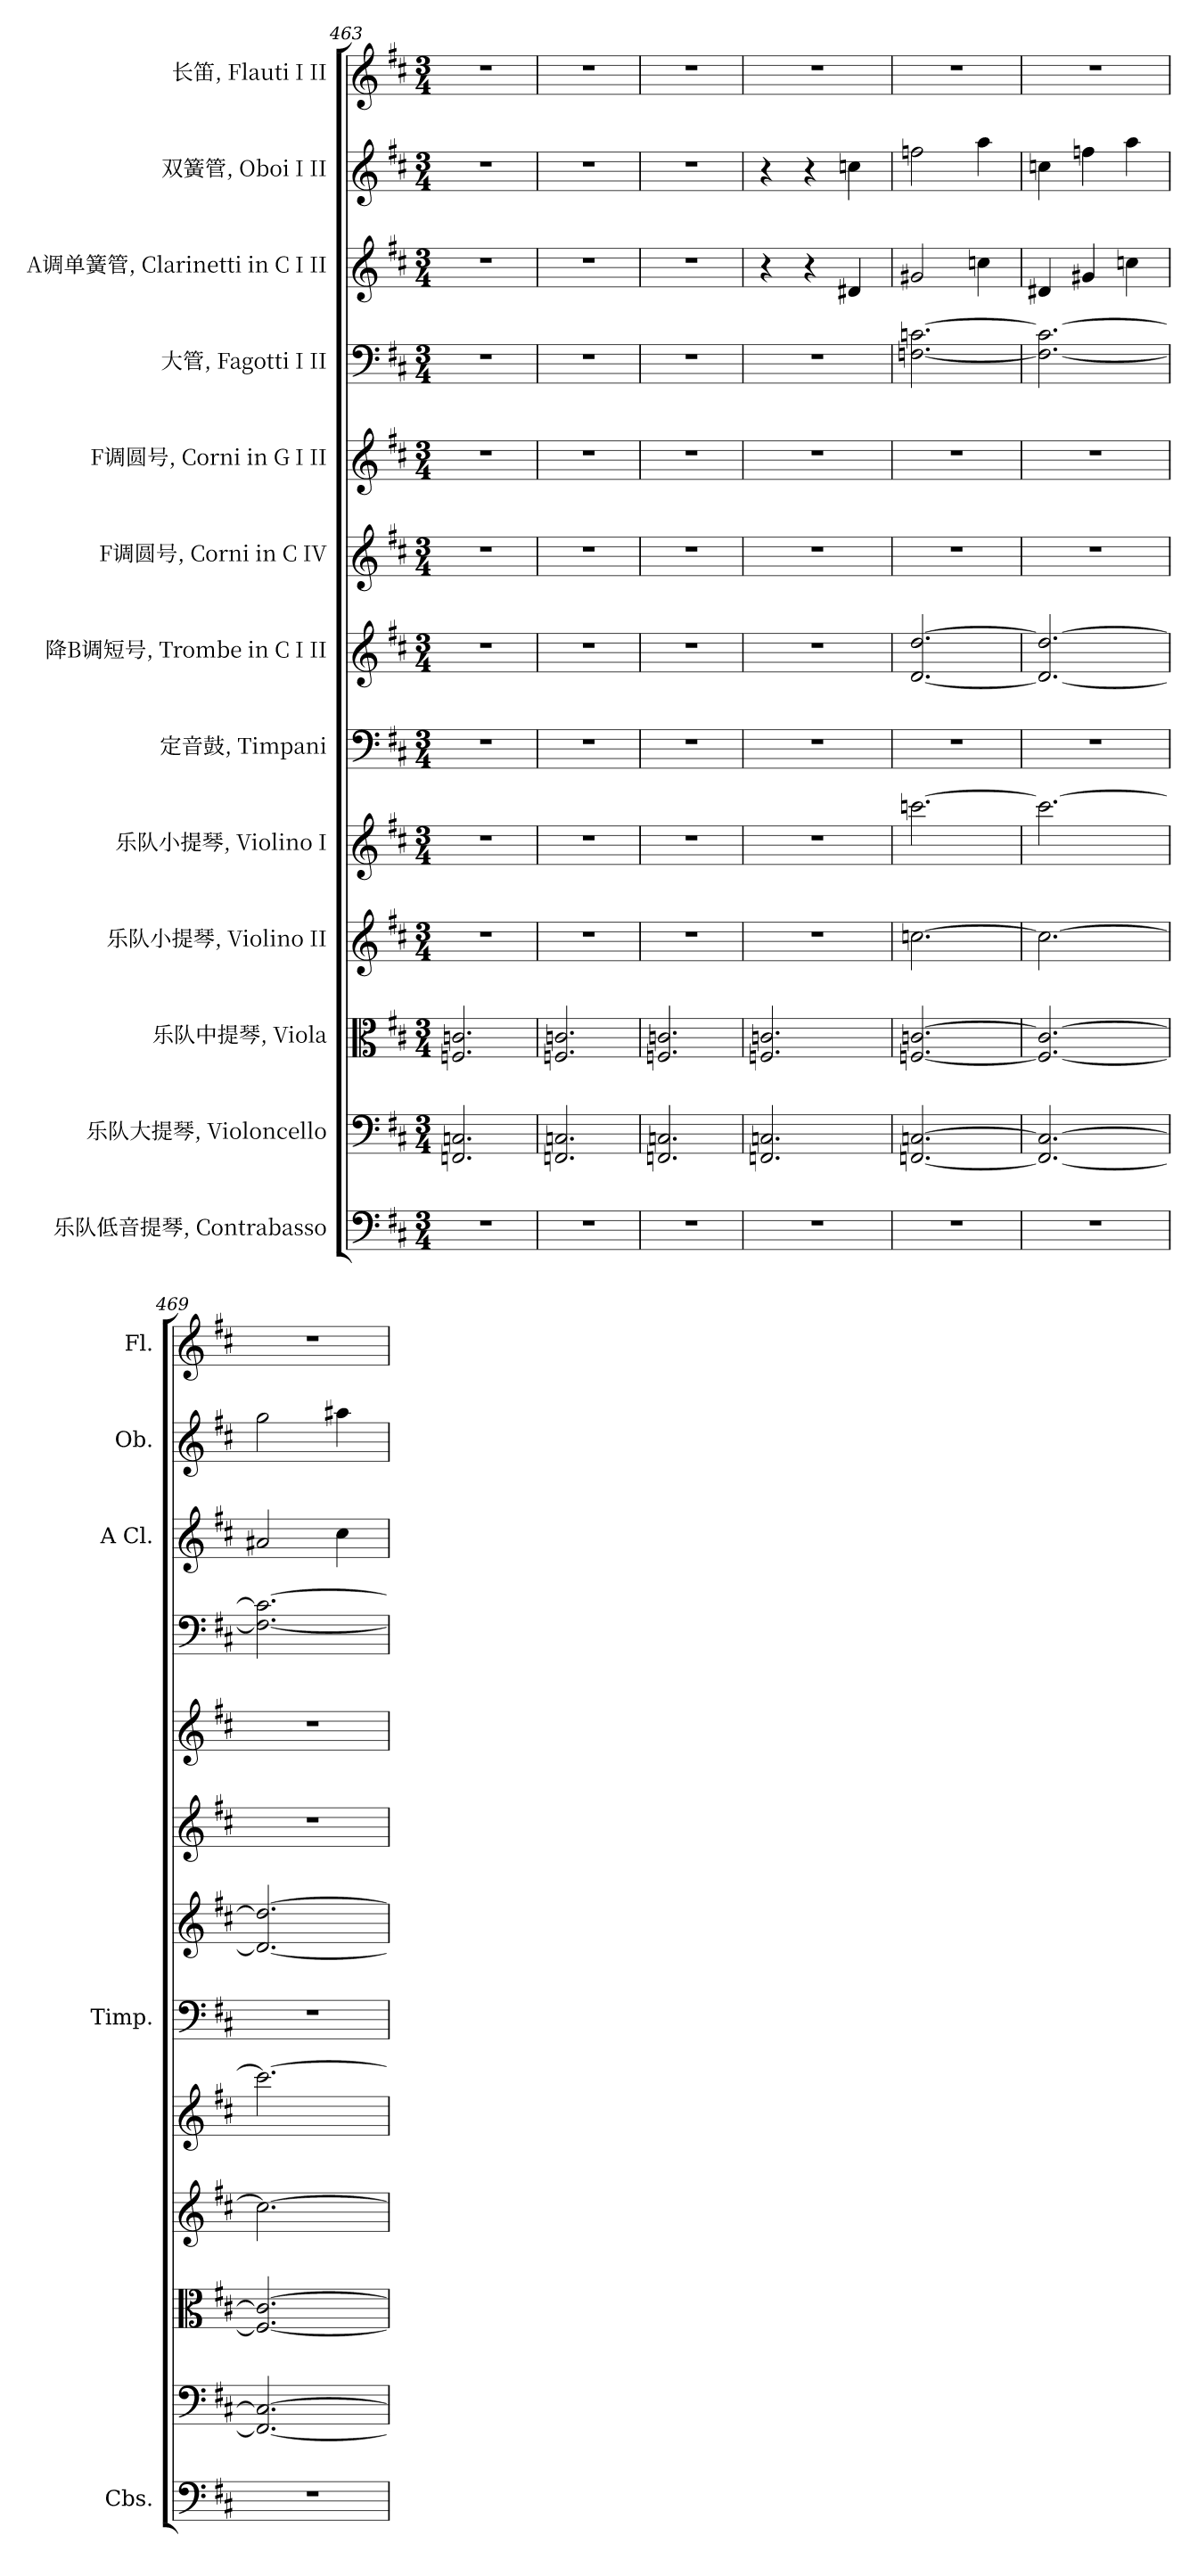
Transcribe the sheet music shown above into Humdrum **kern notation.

**kern	**kern	**kern	**kern	**kern	**kern	**kern	**kern	**kern	**kern	**kern	**kern	**kern
*part13	*part12	*part11	*part10	*part9	*part8	*part7	*part6	*part5	*part4	*part3	*part2	*part1
*staff13	*staff12	*staff11	*staff10	*staff9	*staff8	*staff7	*staff6	*staff5	*staff4	*staff3	*staff2	*staff1
*I"乐队低音提琴, Contrabasso	*I"乐队大提琴, Violoncello	*I"乐队中提琴, Viola	*I"乐队小提琴, Violino II	*I"乐队小提琴, Violino I	*I"定音鼓, Timpani	*I"降B调短号, Trombe in C I II	*I"F调圆号, Corni in C IV	*I"F调圆号, Corni in G I II	*I"大管, Fagotti I II	*I"A调单簧管, Clarinetti in C I II	*I"双簧管, Oboi I II	*I"长笛, Flauti I II
*I'Cbs.	*	*	*	*	*I'Timp.	*	*	*	*	*I'A Cl.	*I'Ob.	*I'Fl.
*clefF4	*clefF4	*clefC3	*clefG2	*clefG2	*clefF4	*clefG2	*clefG2	*clefG2	*clefF4	*clefG2	*clefG2	*clefG2
*ITrd7c12	*	*	*	*	*	*ITrd1c2	*ITrd4c7	*ITrd4c7	*	*ITrd2c3	*	*
*k[f#c#]	*k[f#c#]	*k[f#c#]	*k[f#c#]	*k[f#c#]	*k[f#c#]	*k[]	*k[f#]	*k[f#]	*k[f#c#]	*k[f#c#g#d#a#]	*k[f#c#]	*k[f#c#]
*M3/4	*M3/4	*M3/4	*M3/4	*M3/4	*M3/4	*M3/4	*M3/4	*M3/4	*M3/4	*M3/4	*M3/4	*M3/4
*MM328	*MM328	*MM328	*MM328	*MM328	*MM328	*MM328	*MM328	*MM328	*MM328	*MM328	*MM328	*MM328
=463	=463	=463	=463	=463	=463	=463	=463	=463	=463	=463	=463	=463
2.r	2.FFn/ 2.Cn/	2.Fn/ 2.cn/	2.r	2.r	2.r	2.r	2.r	2.r	2.r	2.r	2.r	2.r
=464	=464	=464	=464	=464	=464	=464	=464	=464	=464	=464	=464	=464
*	*	*	*	*	*	*	*	*	*	*	*	*MM328
2.r	2.FFn/ 2.Cn/	2.Fn/ 2.cn/	2.r	2.r	2.r	2.r	2.r	2.r	2.r	2.r	2.r	2.r
=465	=465	=465	=465	=465	=465	=465	=465	=465	=465	=465	=465	=465
*	*	*	*	*	*	*	*	*	*	*	*	*MM328
2.r	2.FFn/ 2.Cn/	2.Fn/ 2.cn/	2.r	2.r	2.r	2.r	2.r	2.r	2.r	2.r	2.r	2.r
=466	=466	=466	=466	=466	=466	=466	=466	=466	=466	=466	=466	=466
*	*	*	*	*	*	*	*	*	*	*	*	*MM328
2.r	2.FFn/ 2.Cn/	2.Fn/ 2.cn/	2.r	2.r	2.r	2.r	2.r	2.r	2.r	4r	4r	2.r
.	.	.	.	.	.	.	.	.	.	4r	4r	.
.	.	.	.	.	.	.	.	.	.	4B#X/	4ccn\	.
=467	=467	=467	=467	=467	=467	=467	=467	=467	=467	=467	=467	=467
*	*	*	*	*	*	*	*	*	*	*	*	*MM328
2.r	[2.FFn/ [2.Cn/	[2.Fn/ [2.cn/	[2.ccn\	[2.cccn\	2.r	[2.c/ [2.cc/	2.r	2.r	[2.Fn\ [2.cn\	2e#X/	2ffn\	2.r
.	.	.	.	.	.	.	.	.	.	4an\	4aa\	.
=468	=468	=468	=468	=468	=468	=468	=468	=468	=468	=468	=468	=468
*	*	*	*	*	*	*	*	*	*	*	*	*MM328
2.r	2.FF/_ 2.C/_	2.F/_ 2.c/_	2.cc\_	2.ccc\_	2.r	2.c/_ 2.cc/_	2.r	2.r	2.F\_ 2.c\_	4B#X/	4ccn\	2.r
.	.	.	.	.	.	.	.	.	.	4e#X/	4ffn\	.
.	.	.	.	.	.	.	.	.	.	4an\	4aa\	.
=469	=469	=469	=469	=469	=469	=469	=469	=469	=469	=469	=469	=469
*	*	*	*	*	*	*	*	*	*	*	*	*MM328
2.r	2.FF/_ 2.C/_	2.F/_ 2.c/_	2.cc\_	2.ccc\_	2.r	2.c/_ 2.cc/_	2.r	2.r	2.F\_ 2.c\_	2f##X/	2gg\	2.r
.	.	.	.	.	.	.	.	.	.	4a#\	4aa#X\	.
=	=	=	=	=	=	=	=	=	=	=	=	=
*-	*-	*-	*-	*-	*-	*-	*-	*-	*-	*-	*-	*-
